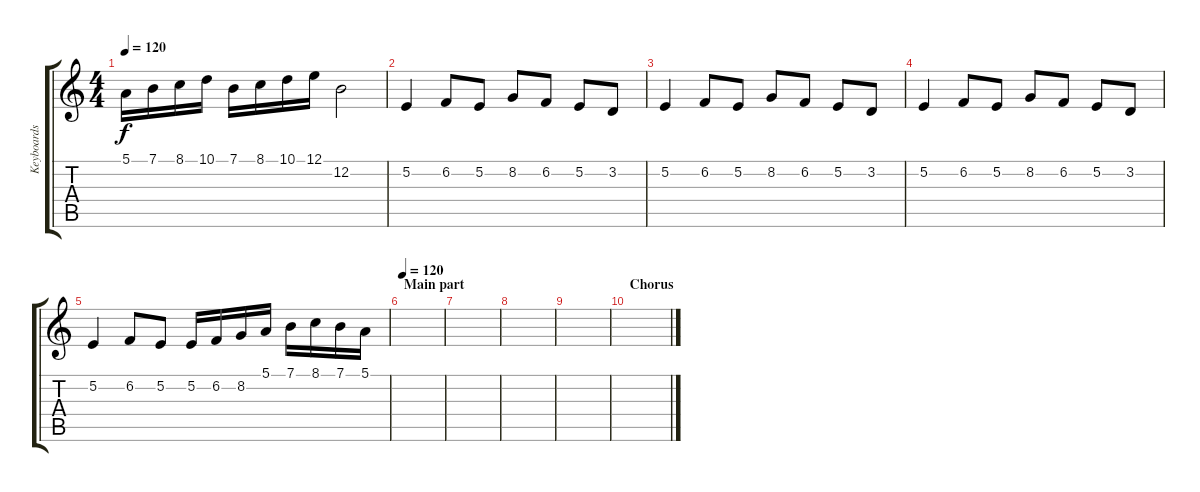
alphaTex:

\track ("Keyboards" "Keyboards") {instrument choiraahs}
\staff {score tabs}
\tuning (E4 B3 G3 D3 A2 E2) {hide}
\ts (4 4)
\tempo 120
\clef g2
\ks c
5.1.16{dy f} 7.1.16 8.1.16 10.1.16 7.1.16 8.1.16 10.1.16 12.1.16 12.2.2 |
5.2.4 6.2.8 5.2.8 8.2.8 6.2.8 5.2.8 3.2.8 |
5.2.4 6.2.8 5.2.8 8.2.8 6.2.8 5.2.8 3.2.8 |
5.2.4 6.2.8 5.2.8 8.2.8 6.2.8 5.2.8 3.2.8 |
5.2.4 6.2.8 5.2.8 5.2.16 6.2.16 8.2.16 5.1.16 7.1.16 8.1.16 7.1.16 5.1.16 |
\section ("" "Main part")
\tempo 120
|
|
|
|
\section ("" "Chorus")
